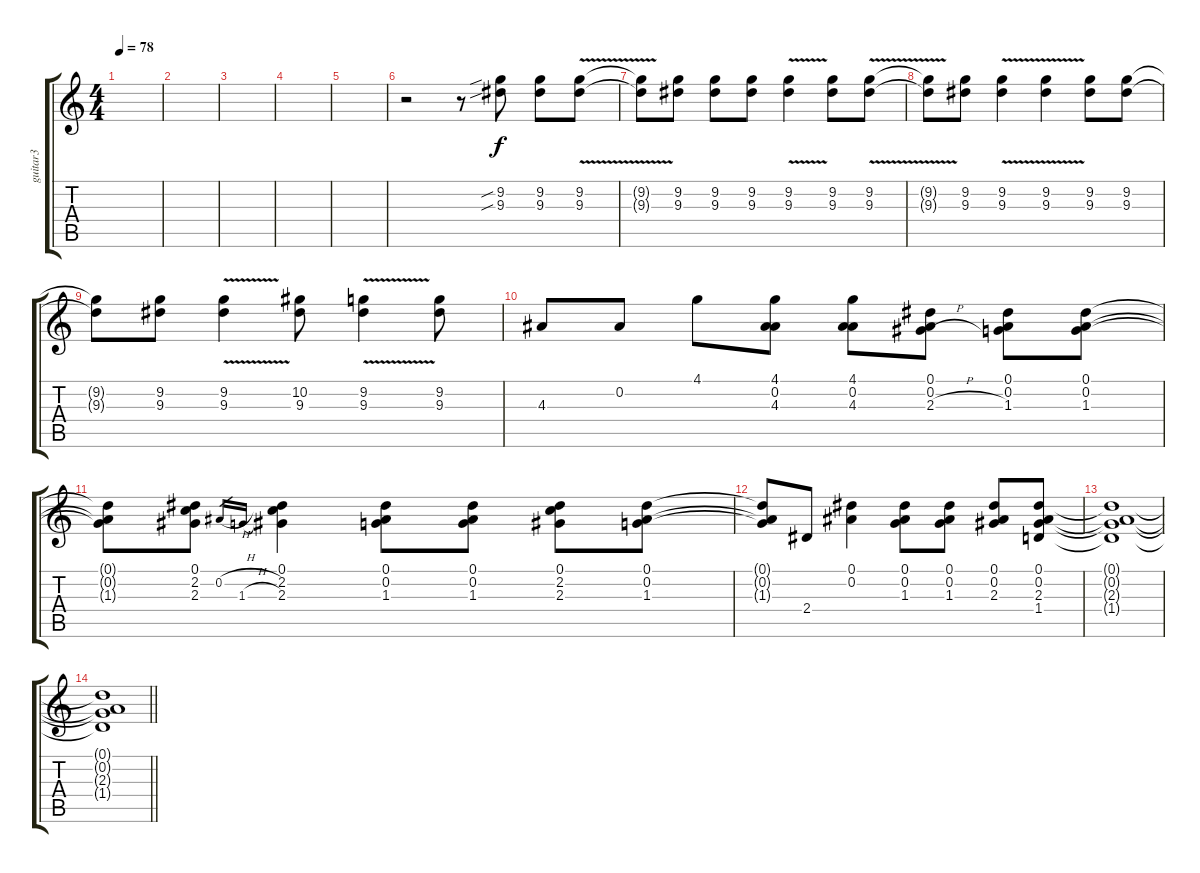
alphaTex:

\track ("guitar3" "guitar3") {instrument distortionguitar}
\staff {score tabs}
\tuning (Eb4 Bb3 Gb3 Db3 Ab2 Eb2) {hide}
\ts (4 4)
\tempo 78
\clef g2
\ks c
|
|
|
|
|
r.2 r.8 (9.2{sib} 9.3{sib}).8 (9.2 9.3).8 (9.2{v} 9.3{v}).8 |
(9.2{t} 9.3{t}).8 (9.2 9.3).8 (9.2 9.3).8 (9.2 9.3).8 (9.2{v} 9.3{v}).4 (9.2 9.3).8 (9.2{v} 9.3{v}).8 |
(9.2{t} 9.3{t}).8 (9.2 9.3).8 (9.2{v} 9.3{v}).4 (9.2{v} 9.3{v}).4 (9.2 9.3).8 (9.2 9.3).8 |
(9.2{t} 9.3{t}).8 (9.2 9.3).8 (9.2{v} 9.3{v}).4 (10.2 9.3).8 (9.2{v} 9.3{v}).4 (9.2 9.3).8 |
4.3.8 0.2.8 4.1.8 (4.1 0.2 4.3).8 (4.1 0.2 4.3).8 (0.1 0.2 2.3{h}).8 (0.1 0.2 1.3).8 (0.1 0.2 1.3).8 |
(0.1{t} 0.2{t} 1.3{t}).8 (0.1 2.2 2.3).8 0.2{h}.16{gr} 1.3{h}.16{gr} (0.1 2.2 2.3).4 (0.1 0.2 1.3).8 (0.1 0.2 1.3).8 (0.1 2.2 2.3).8 (0.1 0.2 1.3).8 |
(0.1{t} 0.2{t} 1.3{t}).8 2.4.8 (0.1 0.2).4 (0.1 0.2 1.3).8 (0.1 0.2 1.3).8 (0.1 0.2 2.3).8 (0.1 0.2 2.3 1.4).8{volume 0} |
(0.1{t} 0.2{t} 2.3{t} 1.4{t}).1 |
\barLineRight lightlight
(0.1{t} 0.2{t} 2.3{t} 1.4{t}).1
